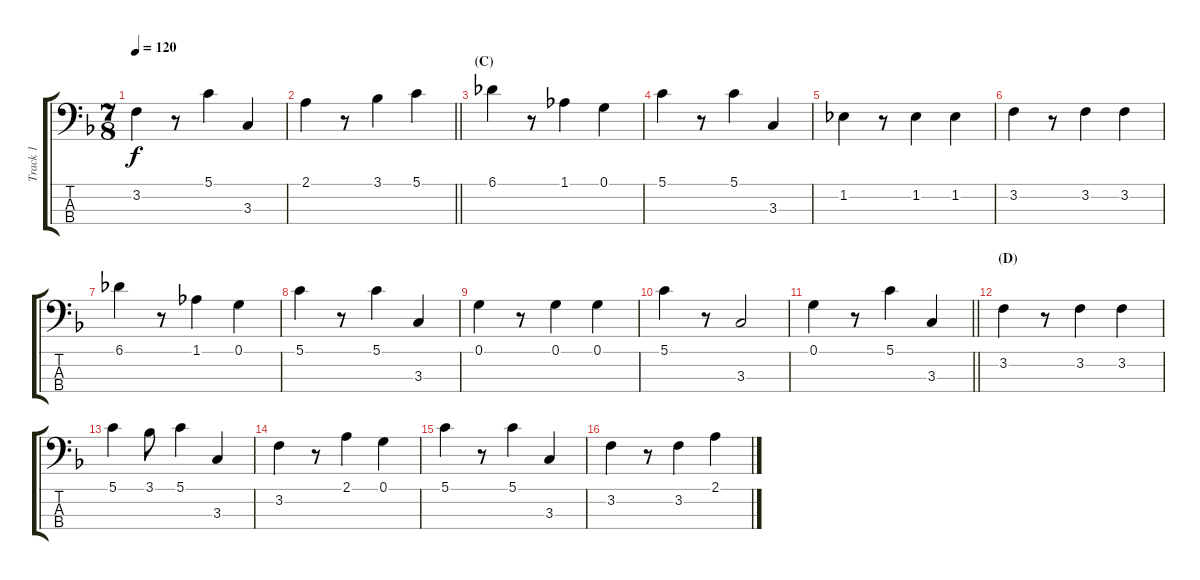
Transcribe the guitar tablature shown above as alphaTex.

\track ("Track 1" "Track 1") {instrument electricbassfinger}
\staff {score tabs}
\tuning (G2 D2 A1 E1) {hide}
\ts (7 8)
\tempo 120
\clef f4
\ks f
3.2.4{dy f} r.8 5.1.4 3.3.4 |
\barLineRight lightlight
2.1.4 r.8 3.1.4 5.1.4 |
\section ("" "(C)")
6.1.4 r.8 1.1.4 0.1.4 |
5.1.4 r.8 5.1.4 3.3.4 |
1.2.4 r.8 1.2.4 1.2.4 |
3.2.4 r.8 3.2.4 3.2.4 |
6.1.4 r.8 1.1.4 0.1.4 |
5.1.4 r.8 5.1.4 3.3.4 |
0.1.4 r.8 0.1.4 0.1.4 |
5.1.4 r.8 3.3.2 |
\barLineRight lightlight
0.1.4 r.8 5.1.4 3.3.4 |
\section ("" "(D)")
3.2.4 r.8 3.2.4 3.2.4 |
5.1.4 3.1.8 5.1.4 3.3.4 |
3.2.4 r.8 2.1.4 0.1.4 |
5.1.4 r.8 5.1.4 3.3.4 |
3.2.4 r.8 3.2.4 2.1.4
